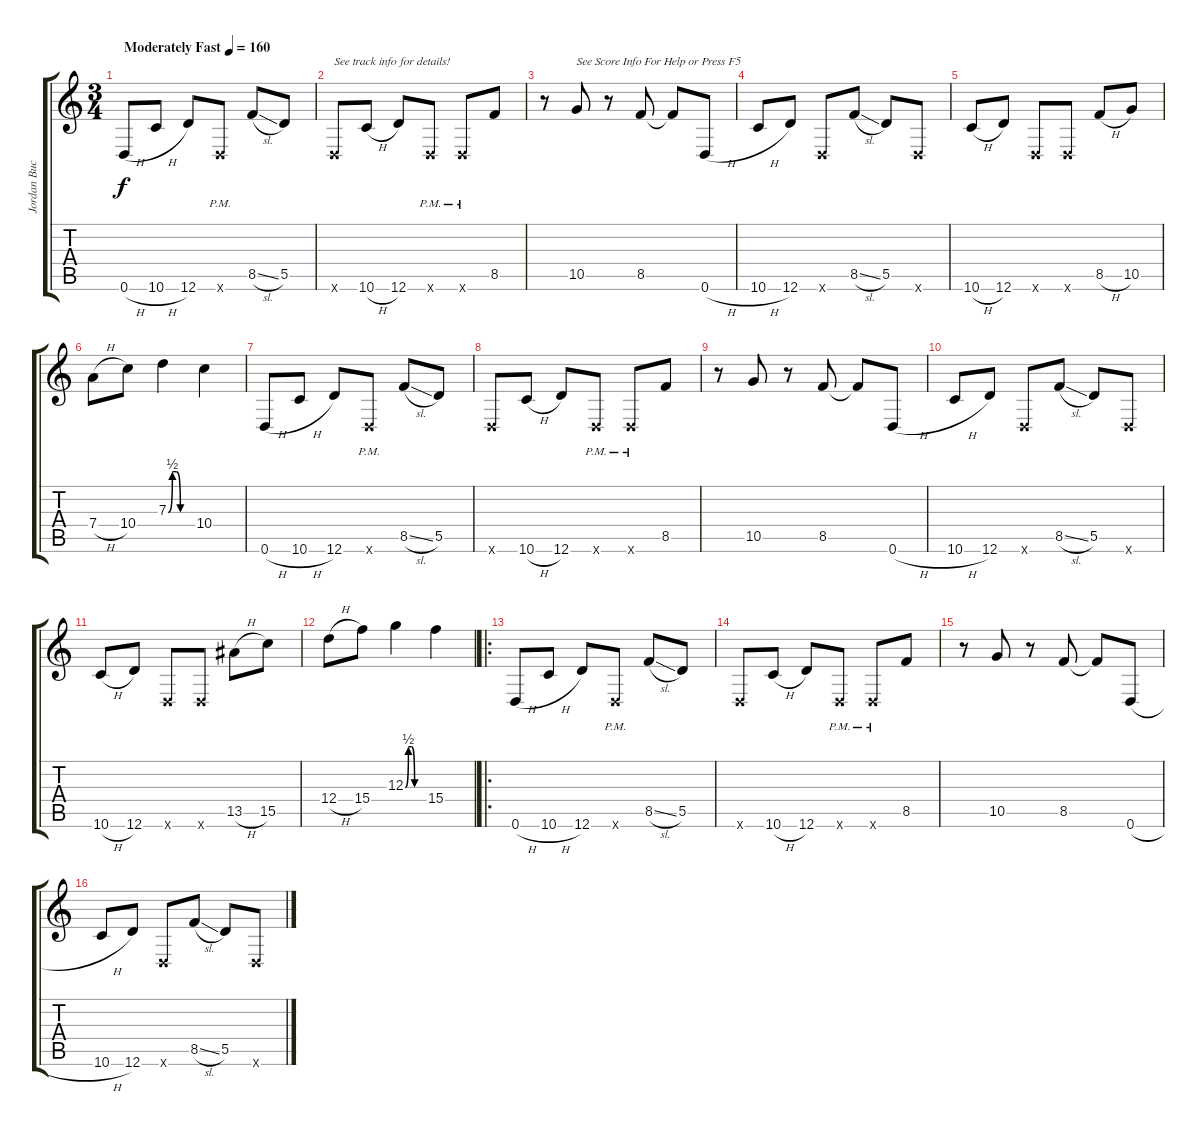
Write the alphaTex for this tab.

\track ("Jordan Buckley" "Jordan Buc") {instrument distortionguitar}
\staff {score tabs}
\tuning (E4 B3 G3 D3 A2 D2) {hide}
\ts (3 4)
\tempo (160 "Moderately Fast")
\clef g2
\ks c
0.6{h}.8{dy f instrument distortionguitar} 10.6{h}.8 12.6.8 0.6{pm x}.8 8.5{sl}.8 5.5.8 |
0.6{x}.8{txt "See track info for details!"} 10.6{h}.8 12.6.8 0.6{pm x}.8 0.6{pm x}.8 8.5.8 |
r.8 10.5.8{txt "See Score Info For Help or Press F5"} r.8 8.5.8 8.5{t}.8 0.6{h}.8 |
10.6{h}.8 12.6.8 0.6{x}.8 8.5{sl}.8 5.5.8 0.6{x}.8 |
10.6{h}.8 12.6.8 0.6{x}.8 0.6{x}.8 8.5{h}.8 10.5.8 |
7.4{h}.8 10.4.8 7.3{be (custom 0 0 10 2 20 2 30 0 60 0)}.4 10.4.4 |
0.6{h}.8 10.6{h}.8 12.6.8 0.6{pm x}.8 8.5{sl}.8 5.5.8 |
0.6{x}.8 10.6{h}.8 12.6.8 0.6{pm x}.8 0.6{pm x}.8 8.5.8 |
r.8 10.5.8 r.8 8.5.8 8.5{t}.8 0.6{h}.8 |
10.6{h}.8 12.6.8 0.6{x}.8 8.5{sl}.8 5.5.8 0.6{x}.8 |
10.6{h}.8 12.6.8 0.6{x}.8 0.6{x}.8 13.5{h}.8 15.5.8 |
12.4{h}.8 15.4.8 12.3{be (custom 0 0 10 2 20 2 30 0 60 0)}.4 15.4.4 |
\ro
0.6{h}.8 10.6{h}.8 12.6.8 0.6{pm x}.8 8.5{sl}.8 5.5.8 |
0.6{x}.8 10.6{h}.8 12.6.8 0.6{pm x}.8 0.6{pm x}.8 8.5.8 |
r.8 10.5.8 r.8 8.5.8 8.5{t}.8 0.6{h}.8 |
10.6{h}.8 12.6.8 0.6{x}.8 8.5{sl}.8 5.5.8 0.6{x}.8
